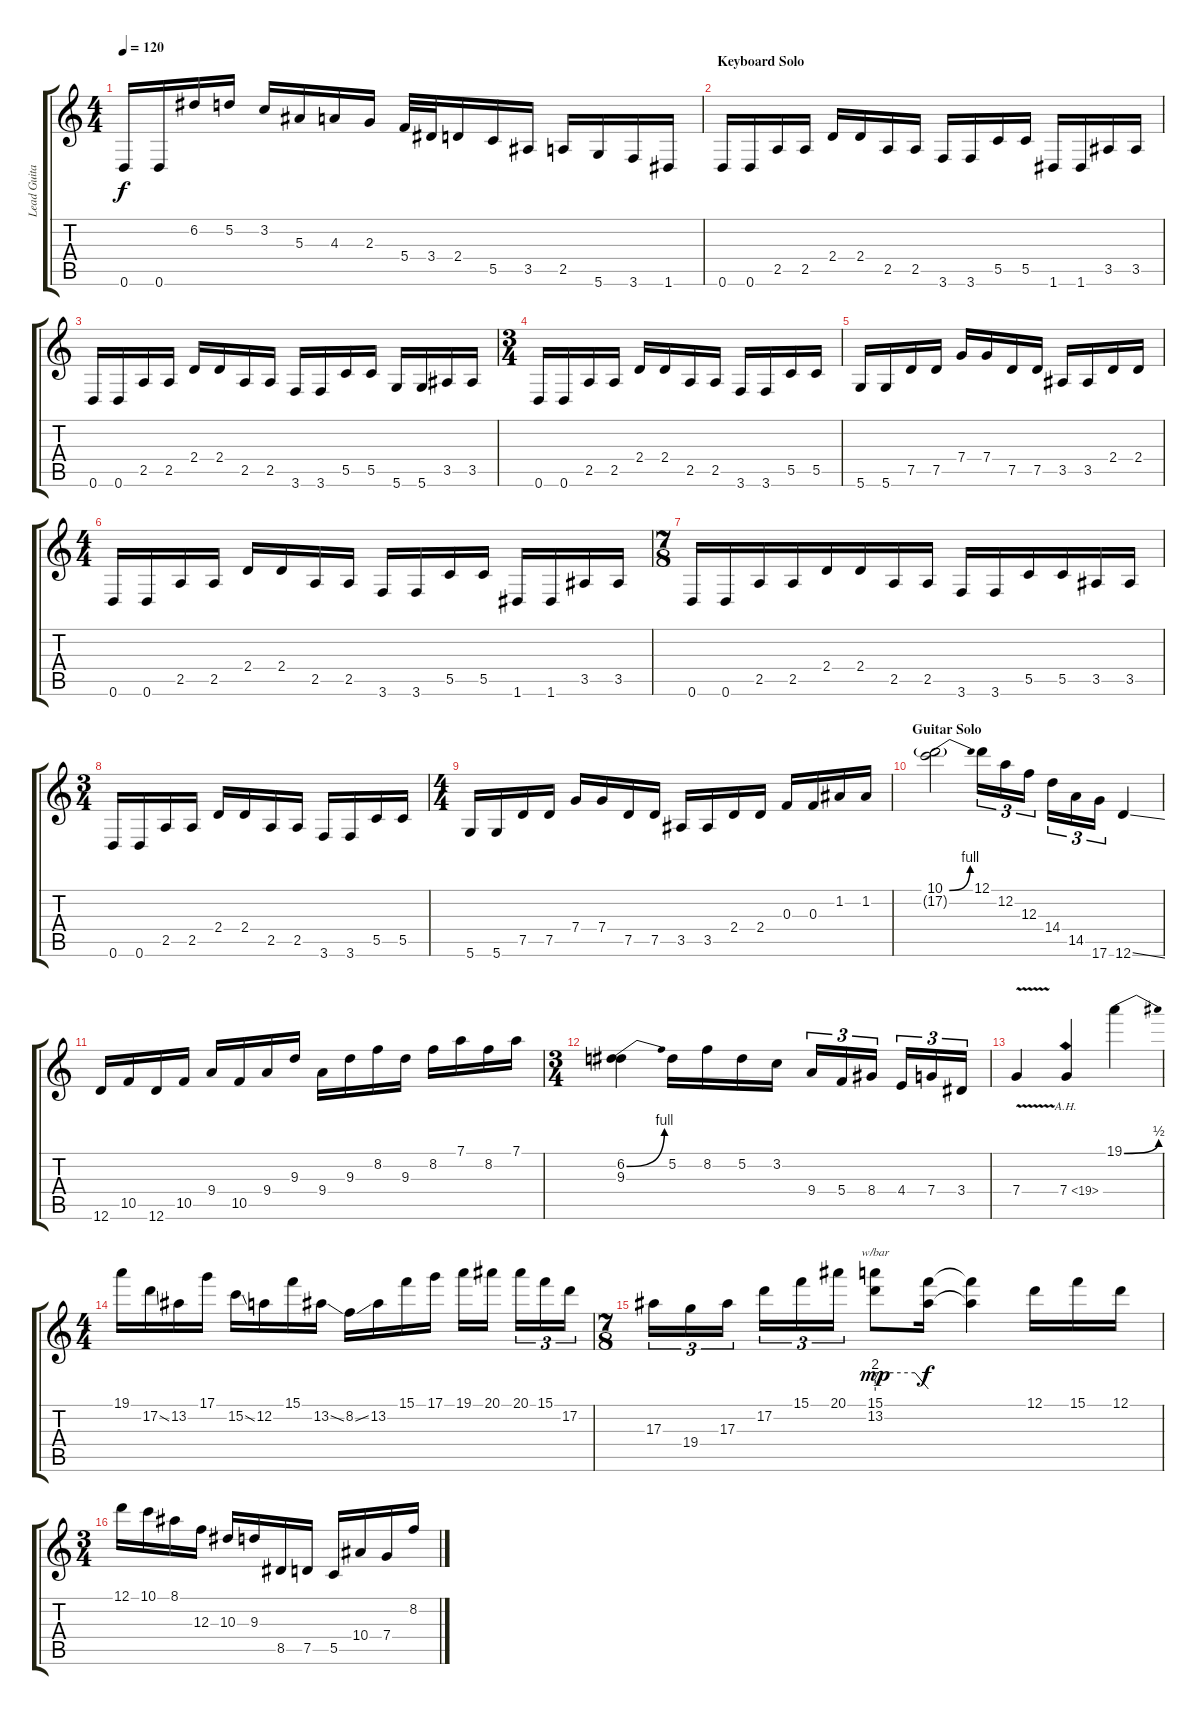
\track ("Lead Guitar" "Lead Guita") {instrument overdrivenguitar}
\staff {score tabs}
\tuning (D4 A3 F3 C3 G2 D2) {hide}
\ts (4 4)
\tempo 120
\clef g2
\ks c
0.6.16{dy f} 0.6.16 6.2.16 5.2.16 3.2.16 5.3.16 4.3.16 2.3.16 5.4.32 3.4.32 2.4.16 5.5.16 3.5.16 2.5.16 5.6.16 3.6.16 1.6.16 |
\section ("" "Keyboard Solo")
0.6.16 0.6.16 2.5.16 2.5.16 2.4.16 2.4.16 2.5.16 2.5.16 3.6.16 3.6.16 5.5.16 5.5.16 1.6.16 1.6.16 3.5.16 3.5.16 |
0.6.16 0.6.16 2.5.16 2.5.16 2.4.16 2.4.16 2.5.16 2.5.16 3.6.16 3.6.16 5.5.16 5.5.16 5.6.16 5.6.16 3.5.16 3.5.16 |
\ts (3 4)
0.6.16 0.6.16 2.5.16 2.5.16 2.4.16 2.4.16 2.5.16 2.5.16 3.6.16 3.6.16 5.5.16 5.5.16 |
5.6.16 5.6.16 7.5.16 7.5.16 7.4.16 7.4.16 7.5.16 7.5.16 3.5.16 3.5.16 2.4.16 2.4.16 |
\ts (4 4)
0.6.16 0.6.16 2.5.16 2.5.16 2.4.16 2.4.16 2.5.16 2.5.16 3.6.16 3.6.16 5.5.16 5.5.16 1.6.16 1.6.16 3.5.16 3.5.16 |
\ts (7 8)
0.6.16 0.6.16 2.5.16 2.5.16 2.4.16 2.4.16 2.5.16 2.5.16 3.6.16 3.6.16 5.5.16 5.5.16 3.5.16 3.5.16 |
\ts (3 4)
0.6.16 0.6.16 2.5.16 2.5.16 2.4.16 2.4.16 2.5.16 2.5.16 3.6.16 3.6.16 5.5.16 5.5.16 |
\ts (4 4)
5.6.16 5.6.16 7.5.16 7.5.16 7.4.16 7.4.16 7.5.16 7.5.16 3.5.16 3.5.16 2.4.16 2.4.16 0.3.16 0.3.16 1.2.16 1.2.16 |
\section ("" "Guitar Solo")
(10.1{be (bend 0 0 60 4)} 17.2{g}).2 12.1.16{tu (3 2)} 12.2.16{tu (3 2)} 12.3.16{tu (3 2)} 14.4.16{tu (3 2)} 14.5.16{tu (3 2)} 17.6.16{tu (3 2)} 12.6{ss}.4 |
12.6.16 10.5.16 12.6.16 10.5.16 9.4.16 10.5.16 9.4.16 9.3.16 9.4.16 9.3.16 8.2.16 9.3.16 8.2.16 7.1.16 8.2.16 7.1.16 |
\ts (3 4)
(6.2{be (bend 0 0 60 4)} 9.3).4 5.2.16 8.2.16 5.2.16 3.2.16 9.4.16{tu (3 2)} 5.4.16{tu (3 2)} 8.4.16{tu (3 2)} 4.4.16{tu (3 2)} 7.4.16{tu (3 2)} 3.4.16{tu (3 2)} |
7.4{v}.4 7.4{ah 12}.4 19.1{be (bend 0 0 60 2)}.4 |
\ts (4 4)
19.1.16 17.2{ss}.16 13.2.16 17.1.16 15.2{ss}.16 12.2.16 15.1.16 13.2{ss}.16 8.2{ss}.16 13.2.16 15.1.16 17.1.16 19.1.16 20.1.16 20.1.16{tu (3 2)} 15.1.16{tu (3 2)} 17.2.16{tu (3 2)} |
\ts (7 8)
17.3.16{tu (3 2)} 19.4.16{tu (3 2)} 17.3.16{tu (3 2)} 17.2.16{tu (3 2)} 15.1.16{tu (3 2)} 20.1.16{tu (3 2)} (15.1 13.2).8{tbe (custom default 0 8 45 8 60 0) dy mp} (15.1{t} 13.2{t}).16{dy f} (15.1{t} 13.2{t}).4 12.1.16 15.1.16 12.1.16 |
\ts (3 4)
12.1.16 10.1.16 8.1.16 12.3.16 10.3.16 9.3.16 8.5.16 7.5.16 5.5.16 10.4.16 7.4.16 8.2.16
